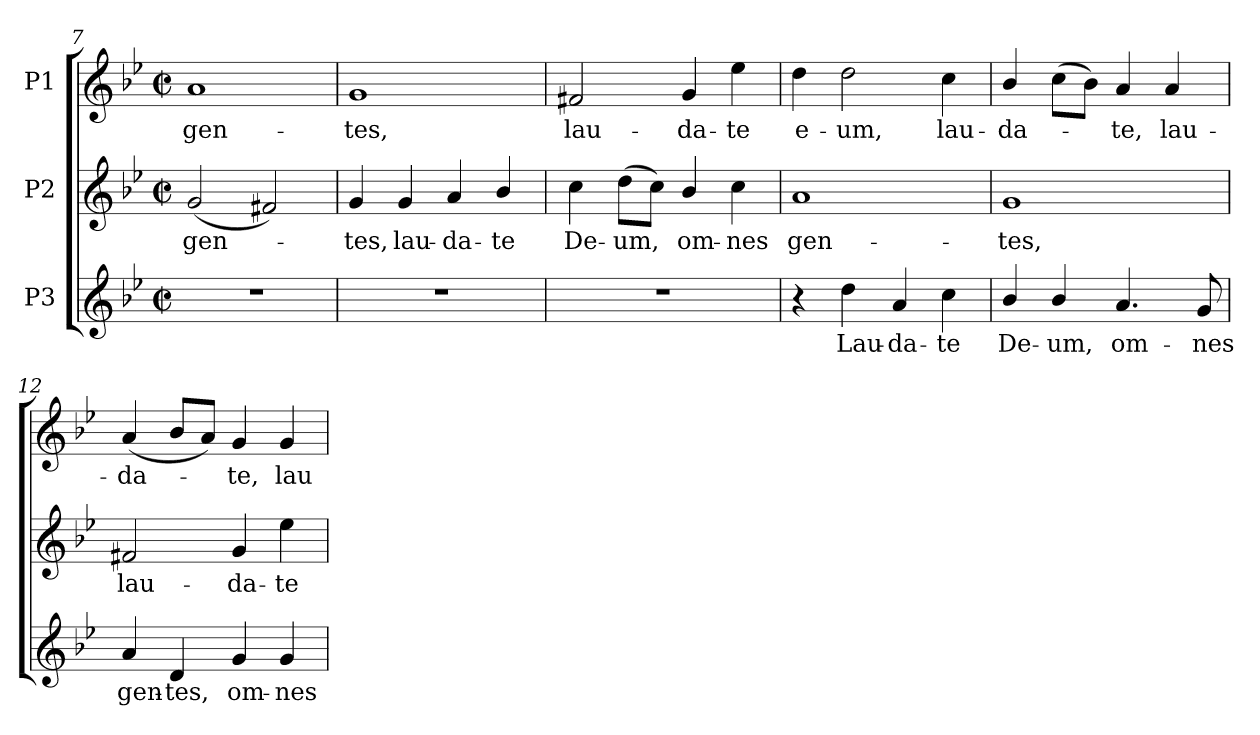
**kern	**text	**kern	**text	**kern	**text
*part3	*part3	*part2	*part2	*part1	*part1
*staff3	*staff3	*staff2	*staff2	*staff1	*staff1
*I"P3	*	*I"P2	*	*I"P1	*
!!LO:LB:g=z
*clefG2	*	*clefG2	*	*clefG2	*
*k[b-e-]	*	*k[b-e-]	*	*k[b-e-]	*
*B-:	*	*B-:	*	*B-:	*
*M2/2	*	*M2/2	*	*M2/2	*
*met(c|)	*	*met(c|)	*	*met(c|)	*
=7	=7	=7	=7	=7	=7
!	!	!	!LO:LY:b:color=#000000	!	!
!	!	!	!	!	!LO:LY:b:color=#000000
1r	.	(2gi/	gen-	1ai	gen-
.	.	2f#Xi/)	.	.	.
=8	=8	=8	=8	=8	=8
!	!	!	!LO:LY:b:color=#000000	!	!
!	!	!	!	!	!LO:LY:b:color=#000000
1r	.	4gi/	-tes,	1gi	-tes,
!	!	!	!LO:LY:b:color=#000000	!	!
.	.	4gi/	lau-	.	.
!	!	!	!LO:LY:b:color=#000000	!	!
.	.	4ai/	-da-	.	.
!	!	!	!LO:LY:b:color=#000000	!	!
.	.	4b-i/	-te	.	.
=9	=9	=9	=9	=9	=9
!	!	!	!LO:LY:b:color=#000000	!	!
!	!	!	!	!	!LO:LY:b:color=#000000
1r	.	4cci\	De-	2f#Xi/	lau-
!	!	!	!LO:LY:b:color=#000000	!	!
.	.	(8ddi\L	-um,	.	.
.	.	8cci\J)	.	.	.
!	!	!	!LO:LY:b:color=#000000	!	!
!	!	!	!	!	!LO:LY:b:color=#000000
.	.	4b-i/	om-	4gi/	-da-
!	!	!	!LO:LY:b:color=#000000	!	!
!	!	!	!	!	!LO:LY:b:color=#000000
.	.	4cci\	-nes	4ee-i\	-te
=10	=10	=10	=10	=10	=10
!	!	!	!LO:LY:b:color=#000000	!	!
!	!	!	!	!	!LO:LY:b:color=#000000
4r	.	1ai	gen-	4ddi\	e-
!	!LO:LY:b:color=#000000	!	!	!	!
!	!	!	!	!	!LO:LY:b:color=#000000
4ddi\	Lau-	.	.	2ddi\	-um,
!	!LO:LY:b:color=#000000	!	!	!	!
4ai/	-da-	.	.	.	.
!	!LO:LY:b:color=#000000	!	!	!	!
!	!	!	!	!	!LO:LY:b:color=#000000
4cci\	-te	.	.	4cci\	lau-
=11	=11	=11	=11	=11	=11
!	!LO:LY:b:color=#000000	!	!	!	!
!	!	!	!LO:LY:b:color=#000000	!	!
!	!	!	!	!	!LO:LY:b:color=#000000
4b-i/	De-	1gi	-tes,	4b-i/	-da-
!	!LO:LY:b:color=#000000	!	!	!	!
4b-i/	-um,	.	.	(8cci\L	.
.	.	.	.	8b-i\J)	.
!	!LO:LY:b:color=#000000	!	!	!	!
!	!	!	!	!	!LO:LY:b:color=#000000
4.ai/	om-	.	.	4ai/	-te,
!	!	!	!	!	!LO:LY:b:color=#000000
.	.	.	.	4ai/	lau-
!	!LO:LY:b:color=#000000	!	!	!	!
8gi/	-nes	.	.	.	.
=12	=12	=12	=12	=12	=12
!	!LO:LY:b:color=#000000	!	!	!	!
!	!	!	!LO:LY:b:color=#000000	!	!
!	!	!	!	!	!LO:LY:b:color=#000000
4ai/	gen-	2f#Xi/	lau-	(4ai/	-da-
!	!LO:LY:b:color=#000000	!	!	!	!
4di/	-tes,	.	.	8b-i/L	.
.	.	.	.	8ai/J)	.
!	!LO:LY:b:color=#000000	!	!	!	!
!	!	!	!LO:LY:b:color=#000000	!	!
!	!	!	!	!	!LO:LY:b:color=#000000
4gi/	om-	4gi/	-da-	4gi/	-te,
!	!LO:LY:b:color=#000000	!	!	!	!
!	!	!	!LO:LY:b:color=#000000	!	!
!	!	!	!	!	!LO:LY:b:color=#000000
4gi/	-nes	4ee-i\	-te	4gi/	lau-
=	=	=	=	=	=
*-	*-	*-	*-	*-	*-
